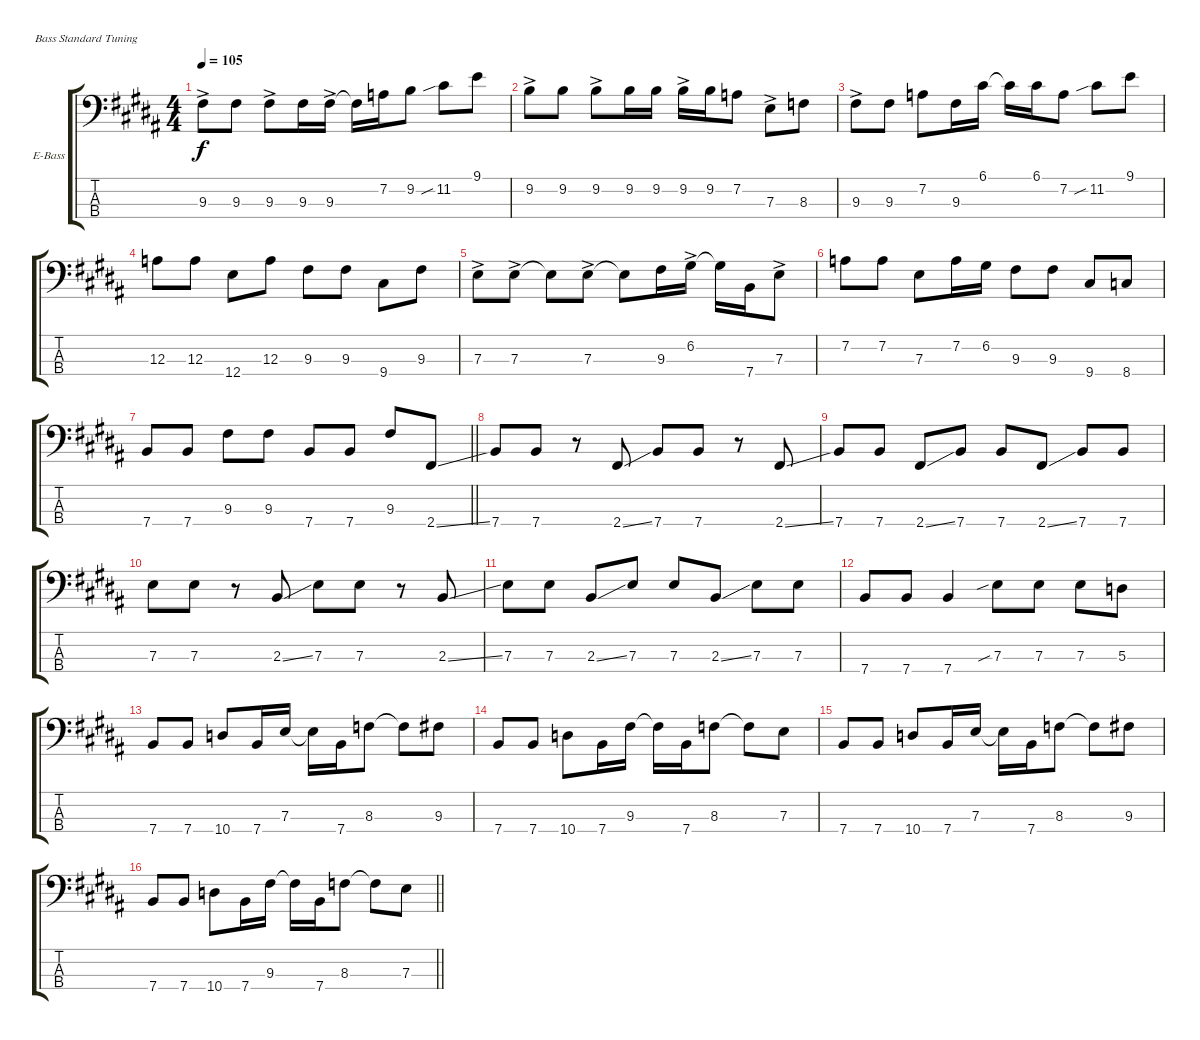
\defaultSystemsLayout 4
\bracketExtendMode groupsimilarinstruments
\firstSystemTrackNameOrientation horizontal
\otherSystemsTrackNameOrientation horizontal
\track ("Paul McCartney" "E-Bass") {instrument electricbassfinger}
\staff {score tabs}
\tuning (G2 D2 A1 E1)
\ts (4 4)
\tempo 105
\clef f4
\ks b
9.3{ac}.8{dy f} 9.3.8 9.3{ac}.8 9.3.16 9.3{ac}.16 9.3{t}.16 7.2.16 9.2.8 11.2{sib}.8 9.1.8 |
9.2{ac}.8 9.2.8 9.2{ac}.8 9.2.16 9.2.16 9.2{ac}.16 9.2.16 7.2.8 7.3{ac}.8 8.3.8 |
9.3{ac}.8 9.3.8 7.2.8 9.3.16 6.1.16 6.1{t}.16 6.1.16 7.2.8 11.2{sib}.8 9.1.8 |
12.3.8 12.3.8 12.4.8 12.3.8 9.3.8 9.3.8 9.4.8 9.3.8 |
7.3{ac}.8 7.3{ac}.8 7.3{t}.8 7.3{ac}.8 7.3{t}.8 9.3.16 6.2{ac}.16 6.2{t}.16 7.4.16 7.3{ac}.8 |
7.2.8 7.2.8 7.3.8 7.2.16 6.2.16 9.3.8 9.3.8 9.4.8 8.4.8 |
\barLineRight lightlight
7.4.8 7.4.8 9.3.8 9.3.8 7.4.8 7.4.8 9.3.8 2.4{ss}.8 |
7.4.8 7.4.8 r.8 2.4{ss}.8 7.4.8 7.4.8 r.8 2.4{ss}.8 |
7.4.8 7.4.8 2.4{ss}.8 7.4.8 7.4.8 2.4{ss}.8 7.4.8 7.4.8 |
7.3.8 7.3.8 r.8 2.3{ss}.8 7.3.8 7.3.8 r.8 2.3{ss}.8 |
7.3.8 7.3.8 2.3{ss}.8 7.3.8 7.3.8 2.3{ss}.8 7.3.8 7.3.8 |
7.4.8 7.4.8 7.4.4 7.3{sib}.8 7.3.8 7.3.8 5.3.8 |
7.4.8 7.4.8 10.4.8 7.4.16 7.3.16 7.3{t}.16 7.4.16 8.3.8 8.3{t}.8 9.3.8 |
7.4.8 7.4.8 10.4.8 7.4.16 9.3.16 9.3{t}.16 7.4.16 8.3.8 8.3{t}.8 7.3.8 |
7.4.8 7.4.8 10.4.8 7.4.16 7.3.16 7.3{t}.16 7.4.16 8.3.8 8.3{t}.8 9.3.8 |
\barLineRight lightlight
7.4.8 7.4.8 10.4.8 7.4.16 9.3.16 9.3{t}.16 7.4.16 8.3.8 8.3{t}.8 7.3.8
